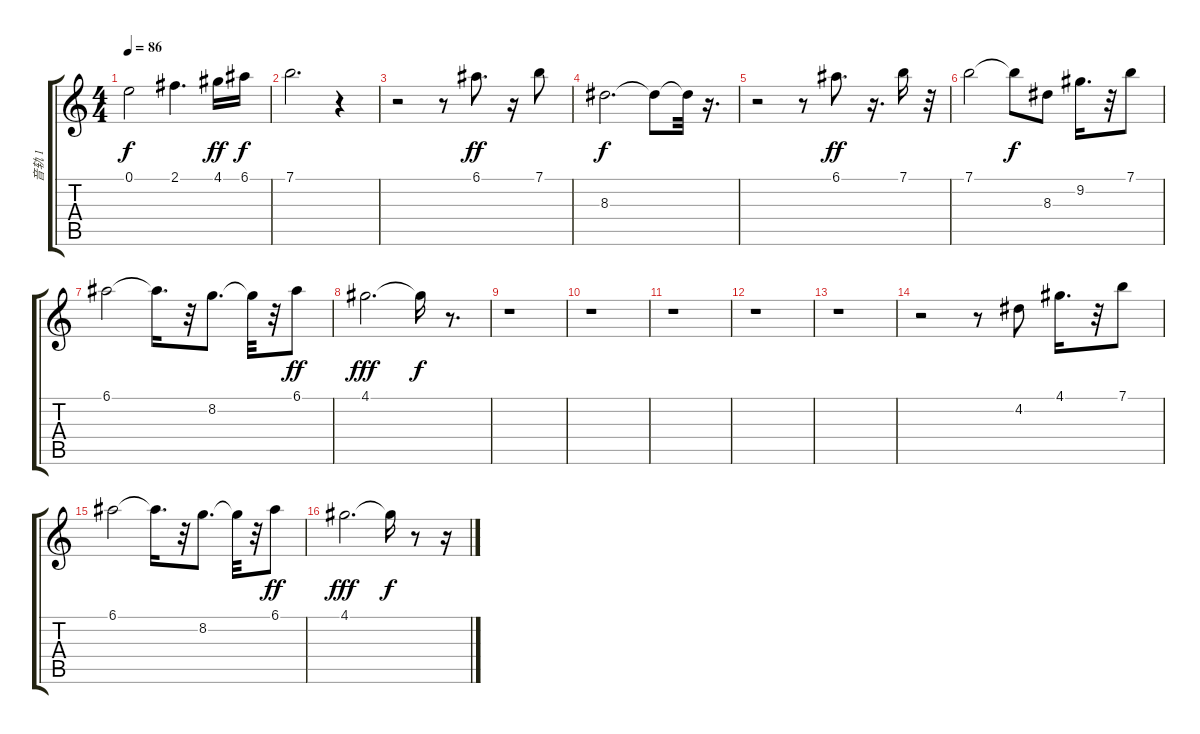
\track ("音轨 1" "音轨 1") {instrument acousticguitarnylon}
\staff {score tabs}
\tuning (E4 B3 G3 D3 A2 E2) {hide}
\ts (4 4)
\tempo 86
\clef g2
\ks c
0.1.2{dy f} 2.1.4{d} 4.1.16{dy ff} 6.1.16{dy f} |
7.1.2{d} r.4 |
r.2 r.8 6.1.8{d dy ff} r.16 7.1.8 |
8.3.2{d dy f} 8.3{t}.8 8.3{t}.32 r.16{d} |
r.2 r.8 6.1.8{d dy ff} r.16{d} 7.1.16 r.32 |
7.1.2 7.1{t}.8{dy f} 8.3.8 9.2.16{d} r.32 7.1.8 |
6.1.2 6.1{t}.16{d} r.32 8.2.8{d} 8.2{t}.32 r.32 6.1.8{dy ff} |
4.1.2{d dy fff} 4.1{t}.16{dy f} r.8{d} |
r.1 |
r.1 |
r.1 |
r.1 |
r.1 |
r.2 r.8 4.2.8 4.1.16{d} r.32 7.1.8 |
6.1.2 6.1{t}.16{d} r.32 8.2.8{d} 8.2{t}.32 r.32 6.1.8{dy ff} |
4.1.2{d dy fff} 4.1{t}.16{dy f} r.8 r.16
